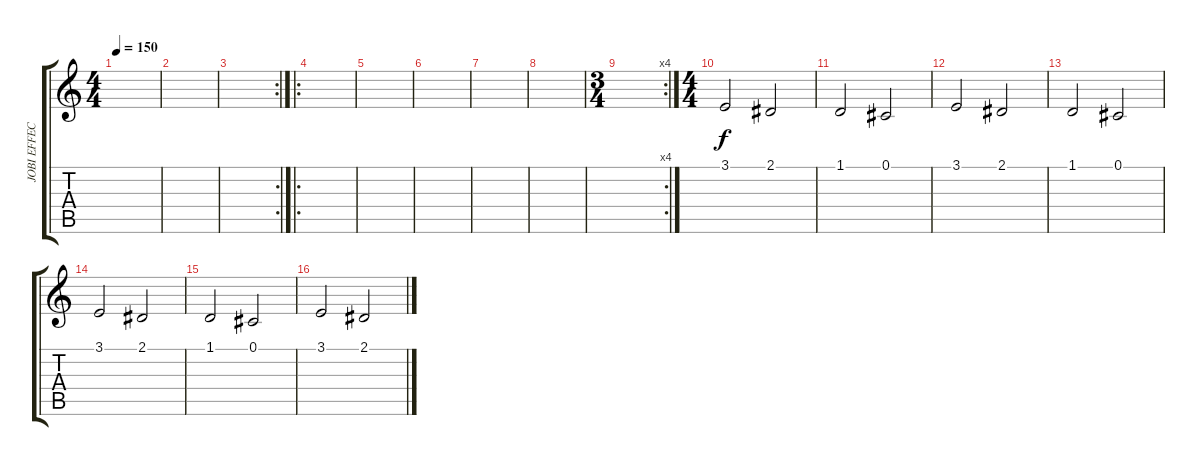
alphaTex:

\track ("JOBI EFFECTS" "JOBI EFFEC") {instrument reversecymbal}
\staff {score tabs}
\tuning (Db4 Ab3 E3 B2 Gb2 B1) {hide}
\ts (4 4)
\tempo 150
\clef g2
\ks c
|
|
\rc 2
|
\ro
|
|
|
|
|
\rc 4
\ts (3 4)
|
\ts (4 4)
3.1.2 2.1.2 |
1.1.2 0.1.2 |
3.1.2 2.1.2 |
1.1.2 0.1.2 |
3.1.2 2.1.2 |
1.1.2 0.1.2 |
3.1.2 2.1.2
